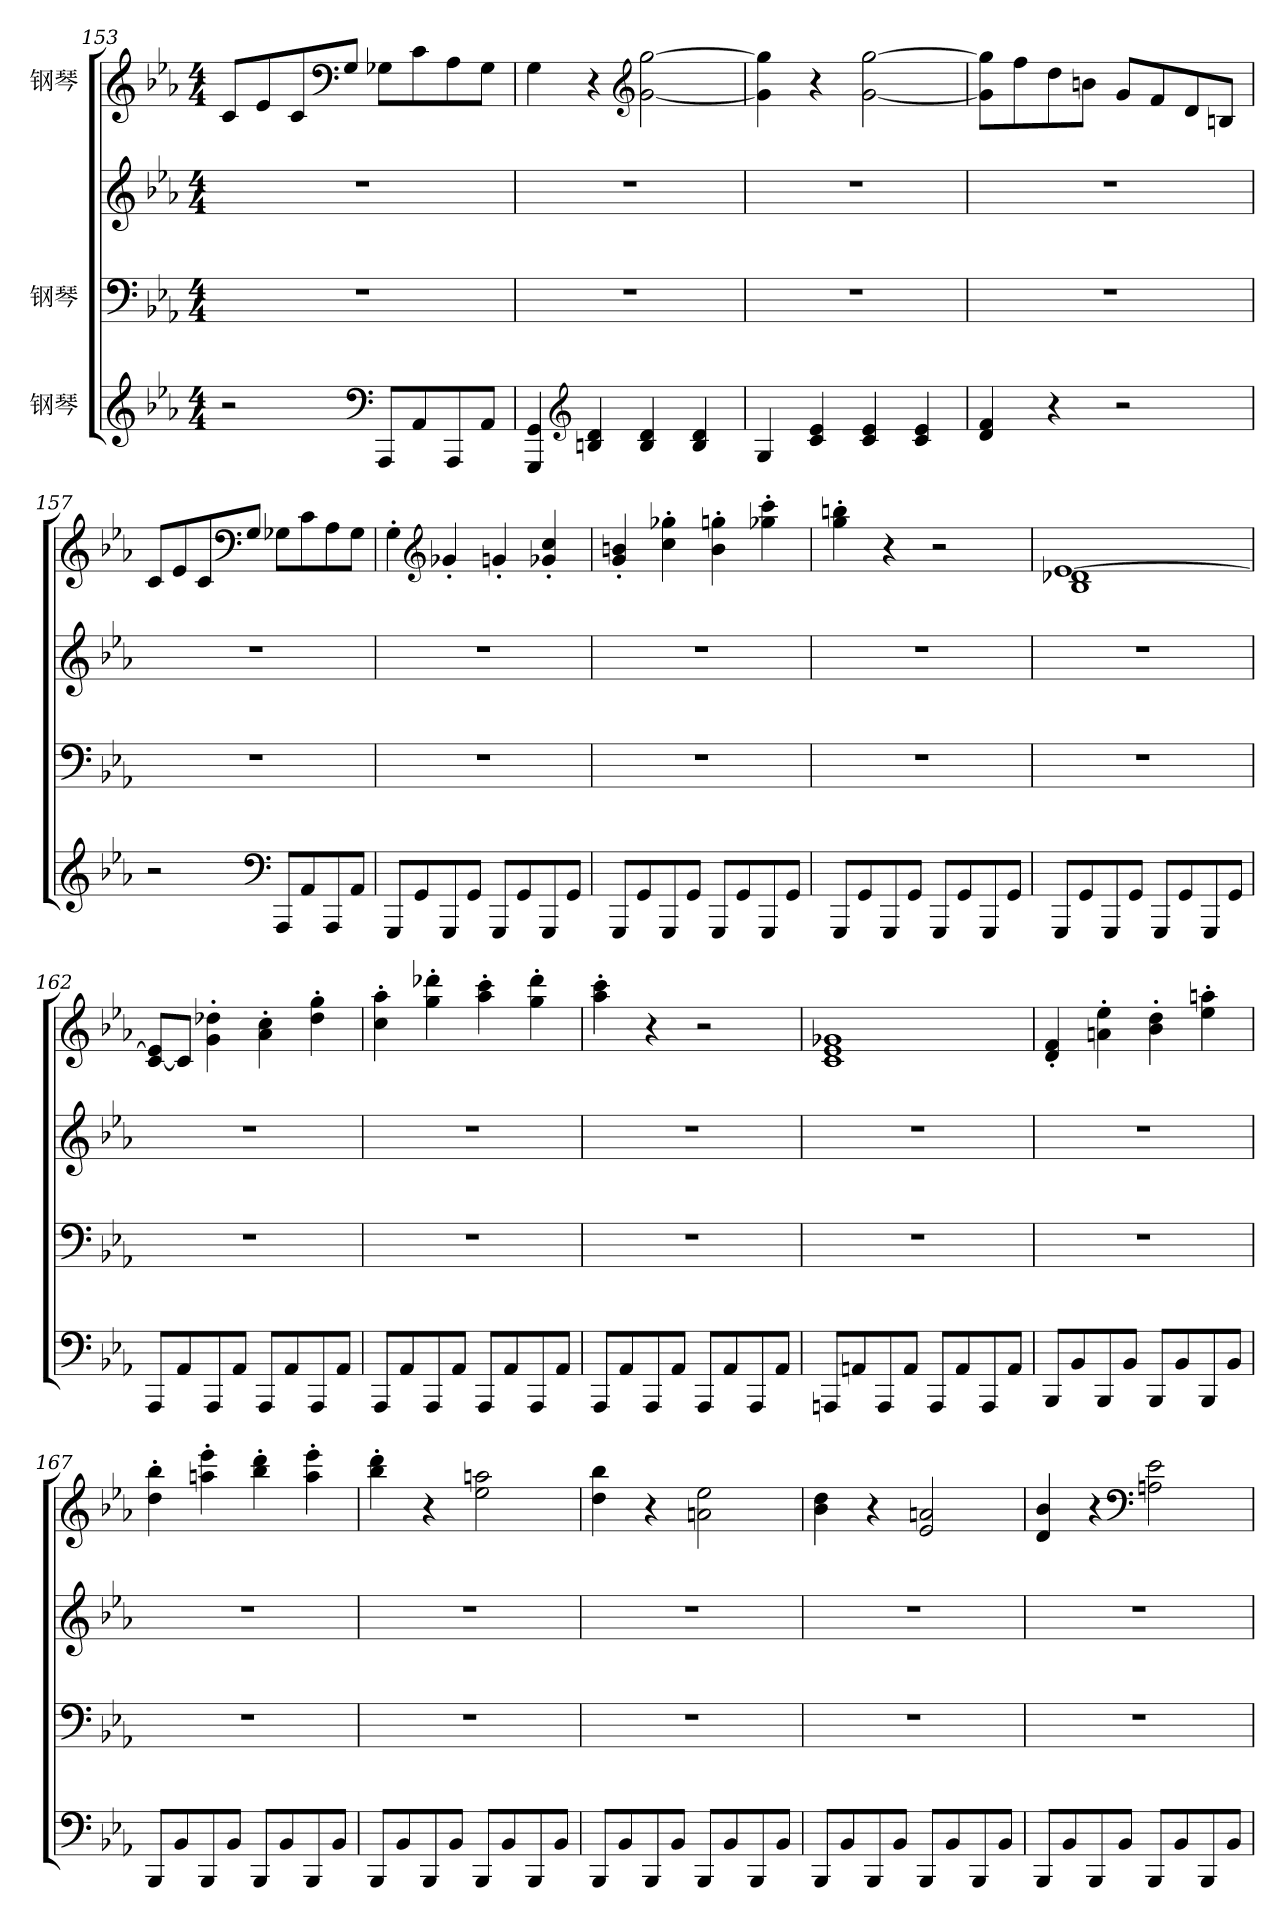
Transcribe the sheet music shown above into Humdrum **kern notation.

**kern	**kern	**kern	**kern
*part3	*part2	*part2	*part1
*staff4	*staff3	*staff2	*staff1
*I"钢琴	*I"钢琴	*	*I"钢琴
*clefG2	*clefF4	*clefG2	*clefG2
*k[b-e-a-]	*k[b-e-a-]	*k[b-e-a-]	*k[b-e-a-]
*M4/4	*M4/4	*M4/4	*M4/4
=153	=153	=153	=153
2r	1r	1r	8c/L
.	.	.	8e-/
.	.	.	8c/
*	*	*	*clefF4
.	.	.	8G/J
*clefF4	*	*	*
8AAA-/L	.	.	8G-X\L
8AA-/	.	.	8c\
8AAA-/	.	.	8A-\
8AA-/J	.	.	8G-\J
=154	=154	=154	=154
4GGG/ 4GG/	1r	1r	4G\
*clefG2	*	*	*
4Bn/ 4d/	.	.	4r
*	*	*	*clefG2
4B/ 4d/	.	.	[2g\ [2gg\
4B/ 4d/	.	.	.
=155	=155	=155	=155
4G/	1r	1r	4g\] 4gg\]
4c/ 4e-/	.	.	4r
4c/ 4e-/	.	.	[2g\ [2gg\
4c/ 4e-/	.	.	.
!!LO:LB:g=z
=156	=156	=156	=156
4d/ 4f/	1r	1r	8g\] 8gg\]L
.	.	.	8ff\
4r	.	.	8dd\
.	.	.	8bn\J
2r	.	.	8g/L
.	.	.	8f/
.	.	.	8d/
.	.	.	8Bn/J
=157	=157	=157	=157
2r	1r	1r	8c/L
.	.	.	8e-/
.	.	.	8c/
*	*	*	*clefF4
.	.	.	8G/J
*clefF4	*	*	*
8AAA-/L	.	.	8G-X\L
8AA-/	.	.	8c\
8AAA-/	.	.	8A-\
8AA-/J	.	.	8G-\J
=158	=158	=158	=158
8GGG/L	1r	1r	4G'\
8GG/	.	.	.
*	*	*	*clefG2
8GGG/	.	.	4g-X'/
8GG/J	.	.	.
8GGG/L	.	.	4gn'/
8GG/	.	.	.
8GGG/	.	.	4g-X/' 4cc/'
8GG/J	.	.	.
=159	=159	=159	=159
8GGG/L	1r	1r	4g/' 4bn/'
8GG/	.	.	.
8GGG/	.	.	4cc\' 4gg-X\'
8GG/J	.	.	.
8GGG/L	.	.	4b\' 4ggn\'
8GG/	.	.	.
8GGG/	.	.	4gg-X\' 4ccc\'
8GG/J	.	.	.
!!LO:LB:g=z
=160	=160	=160	=160
8GGG/L	1r	1r	4gg\' 4bbn\'
8GG/	.	.	.
8GGG/	.	.	4r
8GG/J	.	.	.
8GGG/L	.	.	2r
8GG/	.	.	.
8GGG/	.	.	.
8GG/J	.	.	.
=161	=161	=161	=161
*	*	*	*^
8GGG/L	1r	1r	[1e-	1B- 1d-X
8GG/	.	.	.	.
8GGG/	.	.	.	.
8GG/J	.	.	.	.
8GGG/L	.	.	.	.
8GG/	.	.	.	.
8GGG/	.	.	.	.
8GG/J	.	.	.	.
*	*	*	*v	*v
=162	=162	=162	=162
8AAA-/L	1r	1r	[8c/ 8e-/]L
8AA-/	.	.	8c/J]
8AAA-/	.	.	4g\' 4dd-X\'
8AA-/J	.	.	.
8AAA-/L	.	.	4a-\' 4cc\'
8AA-/	.	.	.
8AAA-/	.	.	4dd-\' 4gg\'
8AA-/J	.	.	.
=163	=163	=163	=163
8AAA-/L	1r	1r	4cc\' 4aa-\'
8AA-/	.	.	.
8AAA-/	.	.	4gg\' 4ddd-X\'
8AA-/J	.	.	.
8AAA-/L	.	.	4aa-\' 4ccc\'
8AA-/	.	.	.
8AAA-/	.	.	4gg\' 4ddd-\'
8AA-/J	.	.	.
!!LO:PB:g=z
=164	=164	=164	=164
8AAA-/L	1r	1r	4aa-\' 4ccc\'
8AA-/	.	.	.
8AAA-/	.	.	4r
8AA-/J	.	.	.
8AAA-/L	.	.	2r
8AA-/	.	.	.
8AAA-/	.	.	.
8AA-/J	.	.	.
=165	=165	=165	=165
8AAAn/L	1r	1r	1c 1e- 1g-X
8AAn/	.	.	.
8AAA/	.	.	.
8AA/J	.	.	.
8AAA/L	.	.	.
8AA/	.	.	.
8AAA/	.	.	.
8AA/J	.	.	.
=166	=166	=166	=166
8BBB-/L	1r	1r	4d/' 4f/'
8BB-/	.	.	.
8BBB-/	.	.	4an\' 4ee-\'
8BB-/J	.	.	.
8BBB-/L	.	.	4b-\' 4dd\'
8BB-/	.	.	.
8BBB-/	.	.	4ee-\' 4aan\'
8BB-/J	.	.	.
=167	=167	=167	=167
8BBB-/L	1r	1r	4dd\' 4bb-\'
8BB-/	.	.	.
8BBB-/	.	.	4aan\' 4eee-\'
8BB-/J	.	.	.
8BBB-/L	.	.	4bb-\' 4ddd\'
8BB-/	.	.	.
8BBB-/	.	.	4aa\' 4eee-\'
8BB-/J	.	.	.
!!LO:LB:g=z
=168	=168	=168	=168
8BBB-/L	1r	1r	4bb-\' 4ddd\'
8BB-/	.	.	.
8BBB-/	.	.	4r
8BB-/J	.	.	.
8BBB-/L	.	.	2ee-\ 2aan\
8BB-/	.	.	.
8BBB-/	.	.	.
8BB-/J	.	.	.
=169	=169	=169	=169
8BBB-/L	1r	1r	4dd\ 4bb-\
8BB-/	.	.	.
8BBB-/	.	.	4r
8BB-/J	.	.	.
8BBB-/L	.	.	2an\ 2ee-\
8BB-/	.	.	.
8BBB-/	.	.	.
8BB-/J	.	.	.
=170	=170	=170	=170
8BBB-/L	1r	1r	4b-\ 4dd\
8BB-/	.	.	.
8BBB-/	.	.	4r
8BB-/J	.	.	.
8BBB-/L	.	.	2e-/ 2an/
8BB-/	.	.	.
8BBB-/	.	.	.
8BB-/J	.	.	.
=171	=171	=171	=171
*	*	*	*MM316
8BBB-/L	1r	1r	4d/ 4b-/
8BB-/	.	.	.
8BBB-/	.	.	4r
8BB-/J	.	.	.
*	*	*	*clefF4
8BBB-/L	.	.	2An\ 2e-\
8BB-/	.	.	.
8BBB-/	.	.	.
8BB-/J	.	.	.
=	=	=	=
*-	*-	*-	*-
